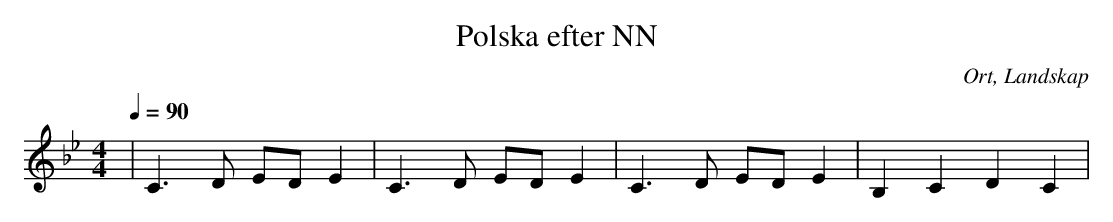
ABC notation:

X:1
T:Polska efter NN
O:Ort, Landskap
M:4/4
L:1/4
Q: 90
K:Bb
| C3/2D/2 E/2D/2 E | C3/2D/2 E/2D/2 E | C3/2D/2 E/2D/2 E | B,C DC  |
